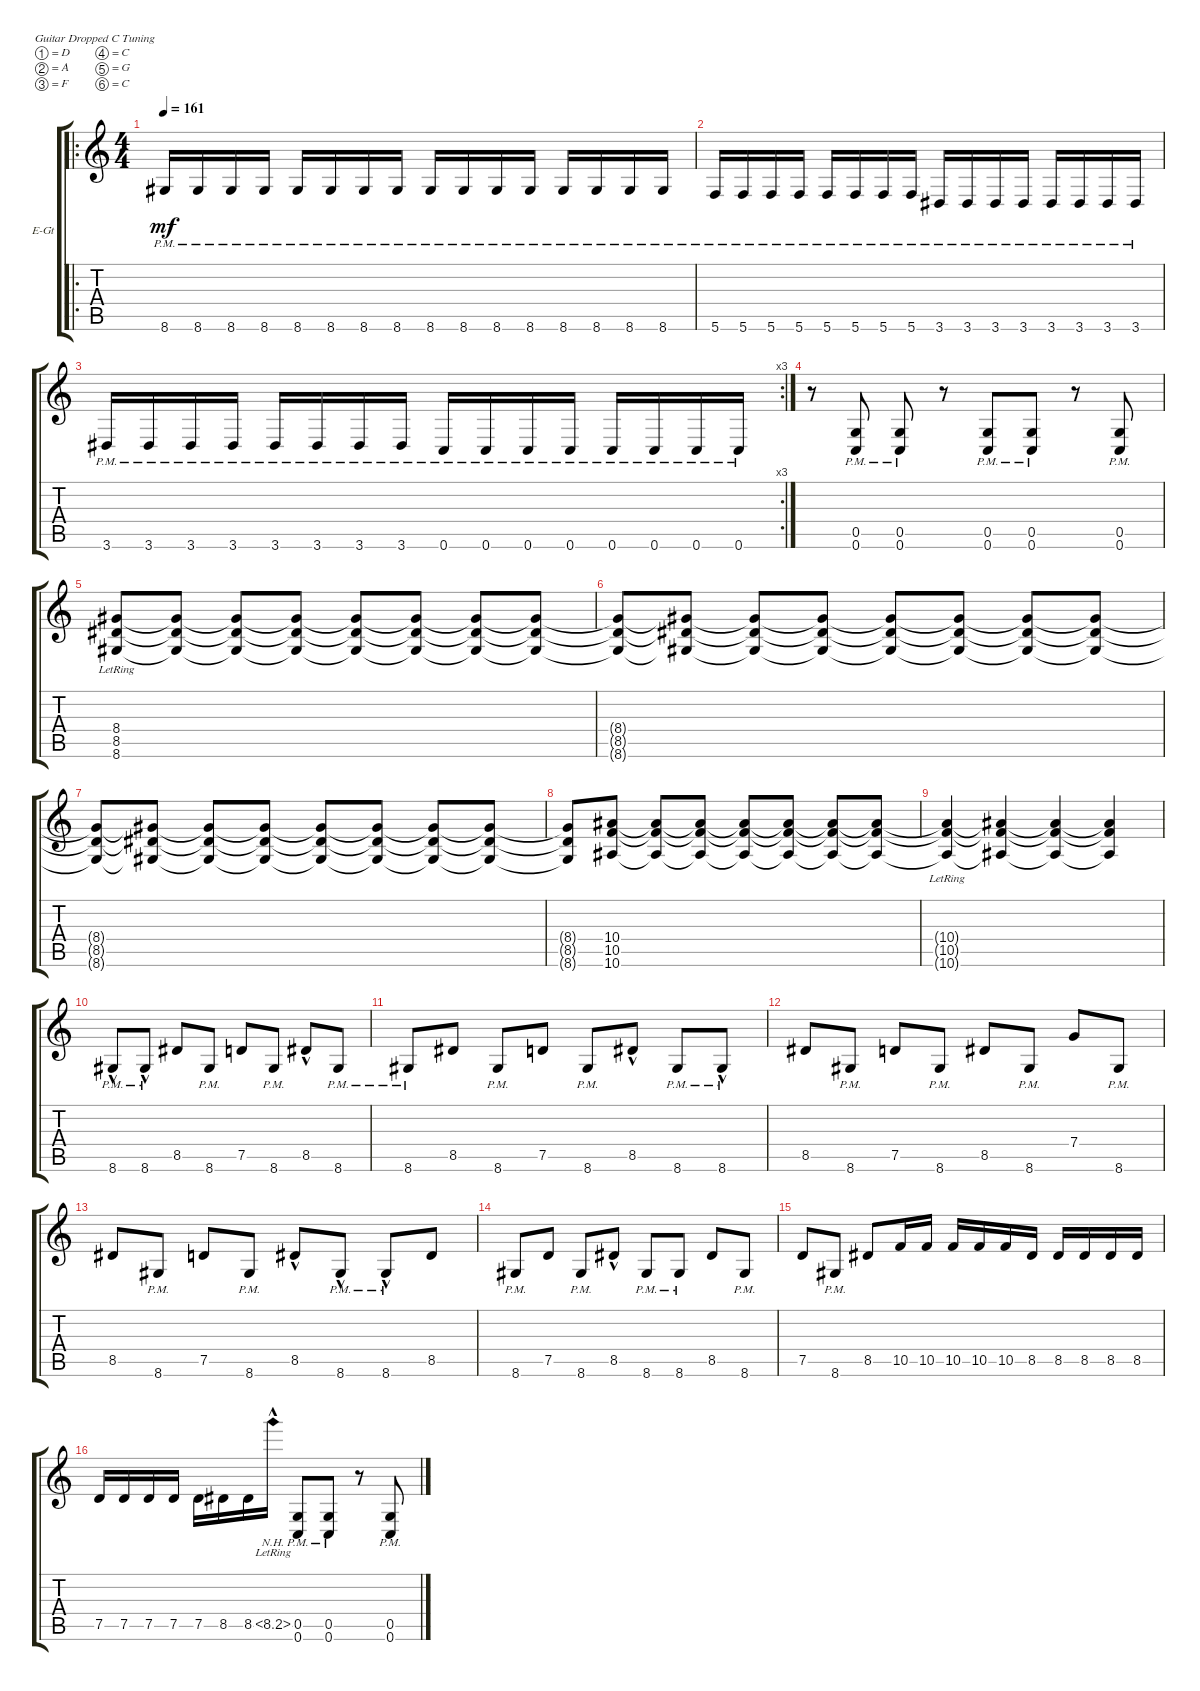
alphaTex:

\bracketExtendMode groupsimilarinstruments
\firstSystemTrackNameOrientation horizontal
\otherSystemsTrackNameOrientation horizontal
\track ("till" "E-Gt") {instrument distortionguitar}
\staff {score tabs}
\tuning (D4 A3 F3 C3 G2 C2)
\ro
\ts (4 4)
\tempo 161
\clef g2
\ks c
8.6{pm}.16{dy mf} 8.6{pm}.16 8.6{pm}.16 8.6{pm}.16 8.6{pm}.16 8.6{pm}.16 8.6{pm}.16 8.6{pm}.16 8.6{pm}.16 8.6{pm}.16 8.6{pm}.16 8.6{pm}.16 8.6{pm}.16 8.6{pm}.16 8.6{pm}.16 8.6{pm}.16 |
5.6{pm}.16 5.6{pm}.16 5.6{pm}.16 5.6{pm}.16 5.6{pm}.16 5.6{pm}.16 5.6{pm}.16 5.6{pm}.16 3.6{pm}.16 3.6{pm}.16 3.6{pm}.16 3.6{pm}.16 3.6{pm}.16 3.6{pm}.16 3.6{pm}.16 3.6{pm}.16 |
\rc 3
3.6{pm}.16 3.6{pm}.16 3.6{pm}.16 3.6{pm}.16 3.6{pm}.16 3.6{pm}.16 3.6{pm}.16 3.6{pm}.16 0.6{pm}.16 0.6{pm}.16 0.6{pm}.16 0.6{pm}.16 0.6{pm}.16 0.6{pm}.16 0.6{pm}.16 0.6{pm}.16 |
r.8 (0.6{pm} 0.5{pm}).8 (0.5{pm} 0.6{pm}).8 r.8 (0.6{pm} 0.5{pm}).8 (0.5{pm} 0.6{pm}).8 r.8 (0.5{pm} 0.6{pm}).8 |
(8.6 8.5 8.4{lr}).8 (8.6{t} 8.5{t} 8.4{t}).8 (8.6{t} 8.5{t} 8.4{t}).8 (8.6{t} 8.5{t} 8.4{t}).8 (8.6{t} 8.5{t} 8.4{t}).8 (8.6{t} 8.5{t} 8.4{t}).8 (8.6{t} 8.5{t} 8.4{t}).8 (8.6{t} 8.5{t} 8.4{t}).8 |
(8.6{t} 8.5{t} 8.4{t}).8 (8.6{t} 8.5{t} 8.4{t}).8 (8.6{t} 8.5{t} 8.4{t}).8 (8.6{t} 8.5{t} 8.4{t}).8 (8.6{t} 8.5{t} 8.4{t}).8 (8.6{t} 8.5{t} 8.4{t}).8 (8.6{t} 8.5{t} 8.4{t}).8 (8.6{t} 8.5{t} 8.4{t}).8 |
(8.6{t} 8.5{t} 8.4{t}).8 (8.6{t} 8.5{t} 8.4{t}).8 (8.6{t} 8.5{t} 8.4{t}).8 (8.6{t} 8.5{t} 8.4{t}).8 (8.6{t} 8.5{t} 8.4{t}).8 (8.6{t} 8.5{t} 8.4{t}).8 (8.6{t} 8.5{t} 8.4{t}).8 (8.6{t} 8.5{t} 8.4{t}).8 |
(8.6{t} 8.5{t} 8.4{t}).8 (10.6 10.5 10.4).8 (10.6{t} 10.5{t} 10.4{t}).8 (10.6{t} 10.5{t} 10.4{t}).8 (10.6{t} 10.5{t} 10.4{t}).8 (10.6{t} 10.5{t} 10.4{t}).8 (10.6{t} 10.5{t} 10.4{t}).8 (10.6{t} 10.5{t} 10.4{t}).8 |
(10.6{t} 10.5{t} 10.4{lr t}).4 (10.6{t} 10.5{t} 10.4{t}).4 (10.6{t} 10.5{t} 10.4{t}).4 (10.6{t} 10.5{t} 10.4{t}).4 |
8.6{hac pm}.8 8.6{hac pm}.8 8.5.8 8.6{pm}.8 7.5.8 8.6{pm}.8 8.5{hac}.8 8.6{pm}.8 |
8.6{pm}.8 8.5.8 8.6{pm}.8 7.5.8 8.6{pm}.8 8.5{hac}.8 8.6{pm}.8 8.6{hac pm}.8 |
8.5.8 8.6{pm}.8 7.5.8 8.6{pm}.8 8.5.8 8.6{pm}.8 7.4.8 8.6{pm}.8 |
8.5.8 8.6{pm}.8 7.5.8 8.6{pm}.8 8.5{hac}.8 8.6{hac pm}.8 8.6{hac pm}.8 8.5.8 |
8.6{pm}.8 7.5.8 8.6{pm}.8 8.5{hac}.8 8.6{pm}.8 8.6{pm}.8 8.5.8 8.6{pm}.8 |
7.5.8 8.6{pm}.8 8.5.8 10.5.16 10.5.16 10.5.16 10.5.16 10.5.16 8.5.16 8.5.16 8.5.16 8.5.16 8.5.16 |
7.5.16 7.5.16 7.5.16 7.5.16 7.5.16 8.5.16 8.5.16 8.5{nh hac lr}.16 (0.6{pm} 0.5{pm}).8 (0.6{pm} 0.5{pm}).8 r.8 (0.6{pm} 0.5{pm}).8
